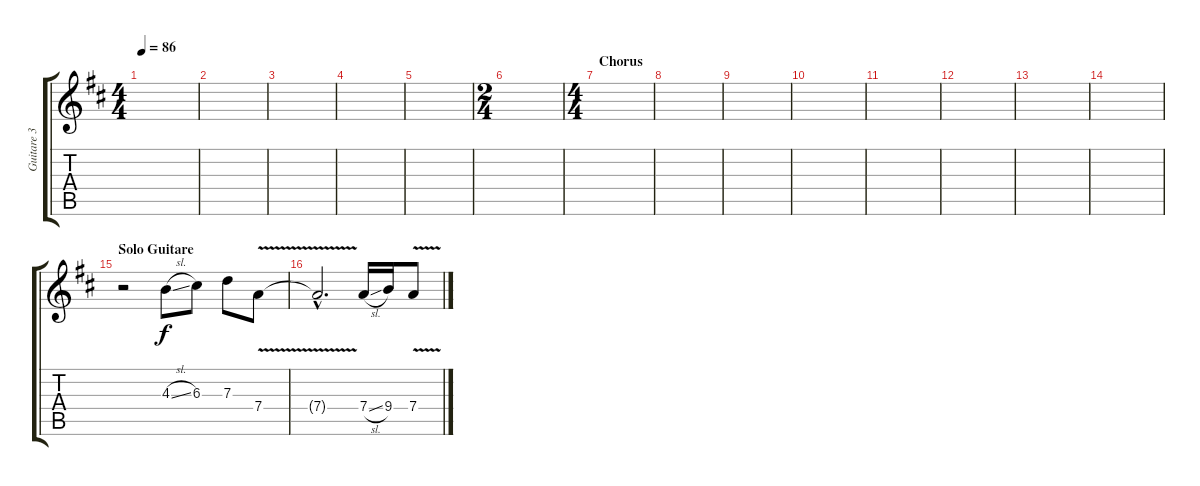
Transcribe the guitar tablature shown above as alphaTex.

\track ("Guitare 3 / Overdrive" "Guitare 3 ") {instrument overdrivenguitar}
\staff {score tabs}
\tuning (E4 B3 G3 D3 A2 E2) {hide}
\ts (4 4)
\tempo 86
\clef g2
\ks d
|
|
|
|
|
\ts (2 4)
|
\ts (4 4)
\section ("" "Chorus")
|
|
|
|
|
|
|
|
\section ("" "Solo Guitare")
r.2 4.3{sl}.8 6.3.8 7.3.8 7.4{v}.8 |
7.4{hac t}.2{d} 7.4{sl}.16 9.4.16 7.4{v}.8
